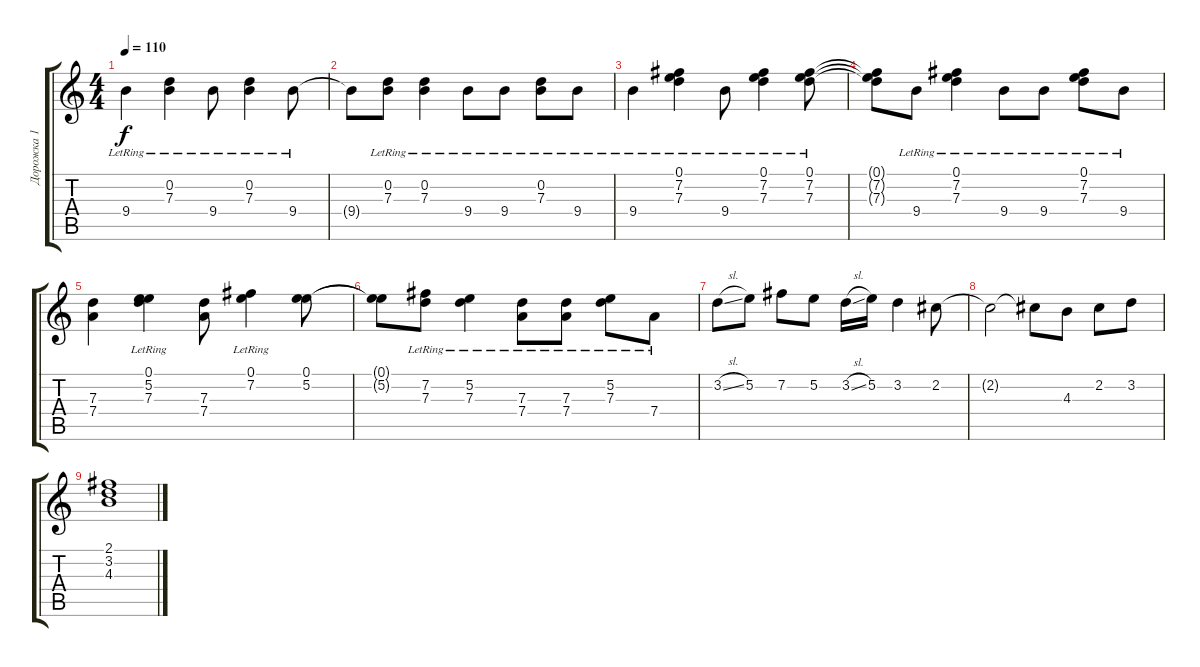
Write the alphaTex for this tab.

\track ("Дорожка 1" "Дорожка 1") {instrument acousticguitarsteel}
\staff {score tabs}
\tuning (E4 B3 G3 D3 A2 E2) {hide}
\ts (4 4)
\tempo 110
\clef g2
\ks c
9.4{lr}.4{dy f} (0.2{lr} 7.3{lr}).4 9.4{lr}.8 (0.2{lr} 7.3{lr}).4 9.4{lr}.8 |
9.4{t}.8 (0.2{lr} 7.3{lr}).8 (0.2{lr} 7.3{lr}).4 9.4{lr}.8 9.4{lr}.8 (0.2{lr} 7.3{lr}).8 9.4{lr}.8 |
9.4{lr}.4 (0.1 7.2{lr} 7.3{lr}).4 9.4{lr}.8 (0.1 7.2{lr} 7.3{lr}).4 (0.1 7.2{lr} 7.3{lr}).8 |
(0.1{t} 7.2{t} 7.3{t}).8 9.4{lr}.8 (0.1 7.2{lr} 7.3{lr}).4 9.4{lr}.8 9.4{lr}.8 (0.1 7.2{lr} 7.3{lr}).8 9.4{lr}.8 |
(7.3 7.4).4 (0.1 5.2{lr} 7.3).4 (7.3 7.4).8 (0.1 7.2{lr}).4 (0.1 5.2).8 |
(0.1{t} 5.2{t}).8 (7.2{lr} 7.3{lr}).8 (5.2{lr} 7.3{lr}).4 (7.3 7.4{lr}).8 (7.3 7.4{lr}).8 (5.2{lr} 7.3{lr}).8 7.4{lr}.8 |
3.2{sl}.8 5.2.8 7.2.8 5.2.8 3.2{sl}.16 5.2.16 3.2.4 2.2.8 |
2.2{t}.2 2.2{t}.8 4.3.8 2.2.8 3.2.8 |
(2.1 3.2 4.3).1
